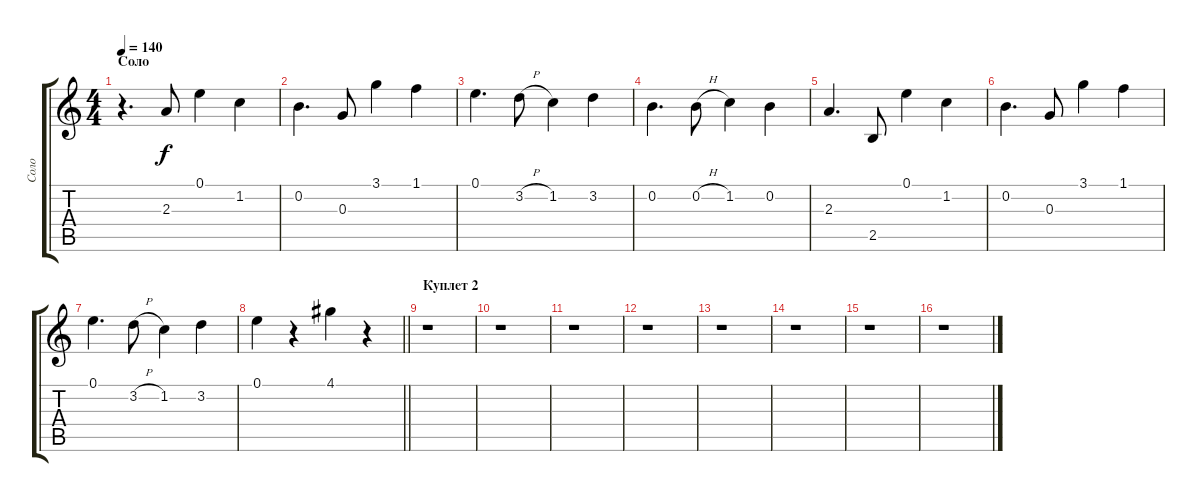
\track ("Соло" "Соло") {solo instrument electricguitarjazz}
\staff {score tabs}
\tuning (E4 B3 G3 D3 A2 E2) {hide}
\ts (4 4)
\section ("" "Соло")
\tempo 140
\clef g2
\ks c
r.4{d dy f} 2.3.8 0.1.4 1.2.4 |
0.2.4{d} 0.3.8 3.1.4 1.1.4 |
0.1.4{d} 3.2{h}.8 1.2.4 3.2.4 |
0.2.4{d} 0.2{h}.8 1.2.4 0.2.4 |
2.3.4{d} 2.5.8 0.1.4 1.2.4 |
0.2.4{d} 0.3.8 3.1.4 1.1.4 |
0.1.4{d} 3.2{h}.8 1.2.4 3.2.4 |
\barLineRight lightlight
0.1.4 r.4 4.1.4 r.4 |
\section ("" "Куплет 2")
r.1 |
r.1 |
r.1 |
r.1 |
r.1 |
r.1 |
r.1 |
r.1
